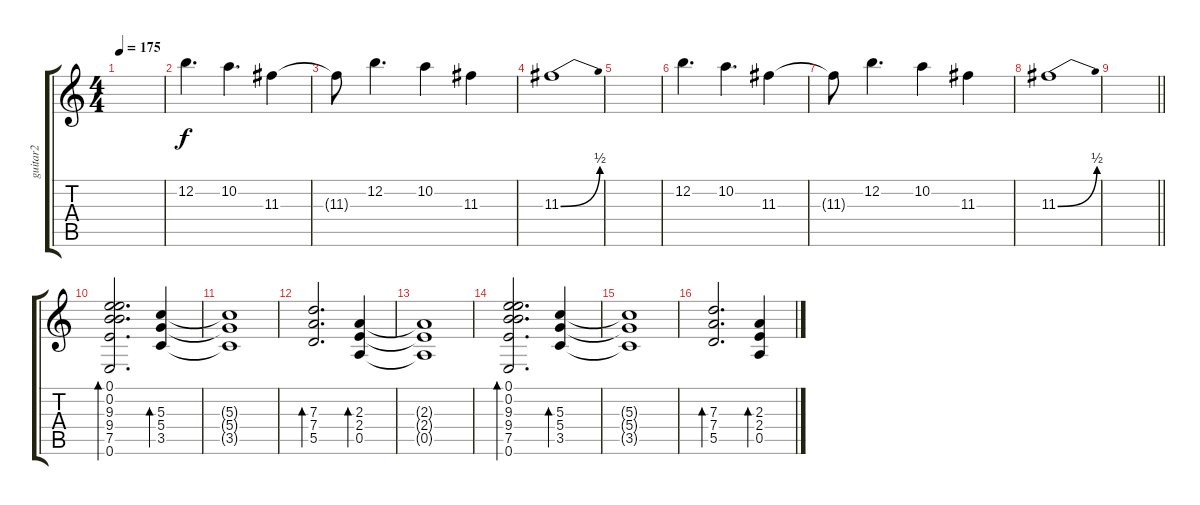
\track ("guitar2" "guitar2") {instrument acousticguitarsteel}
\staff {score tabs}
\tuning (E4 B3 G3 D3 A2 E2) {hide}
\ts (4 4)
\tempo 175
\clef g2
\ks c
|
12.2.4{d} 10.2.4{d} 11.3.4 |
11.3{t}.8 12.2.4{d} 10.2.4 11.3.4 |
11.3{be (bend 0 0 60 2)}.1 |
|
12.2.4{d} 10.2.4{d} 11.3.4 |
11.3{t}.8 12.2.4{d} 10.2.4 11.3.4 |
11.3{be (bend 0 0 60 2)}.1 |
\barLineRight lightlight
|
(0.1 0.2 9.3 9.4 7.5 0.6).2{d bd 240 instrument electricguitarclean} (5.3 5.4 3.5).4{bd 240} |
(5.3{t} 5.4{t} 3.5{t}).1 |
(7.3 7.4 5.5).2{d bd 240} (2.3 2.4 0.5).4{bd 240} |
(2.3{t} 2.4{t} 0.5{t}).1 |
(0.1 0.2 9.3 9.4 7.5 0.6).2{d bd 240} (5.3 5.4 3.5).4{bd 240} |
(5.3{t} 5.4{t} 3.5{t}).1 |
(7.3 7.4 5.5).2{d bd 240} (2.3 2.4 0.5).4{bd 240}
